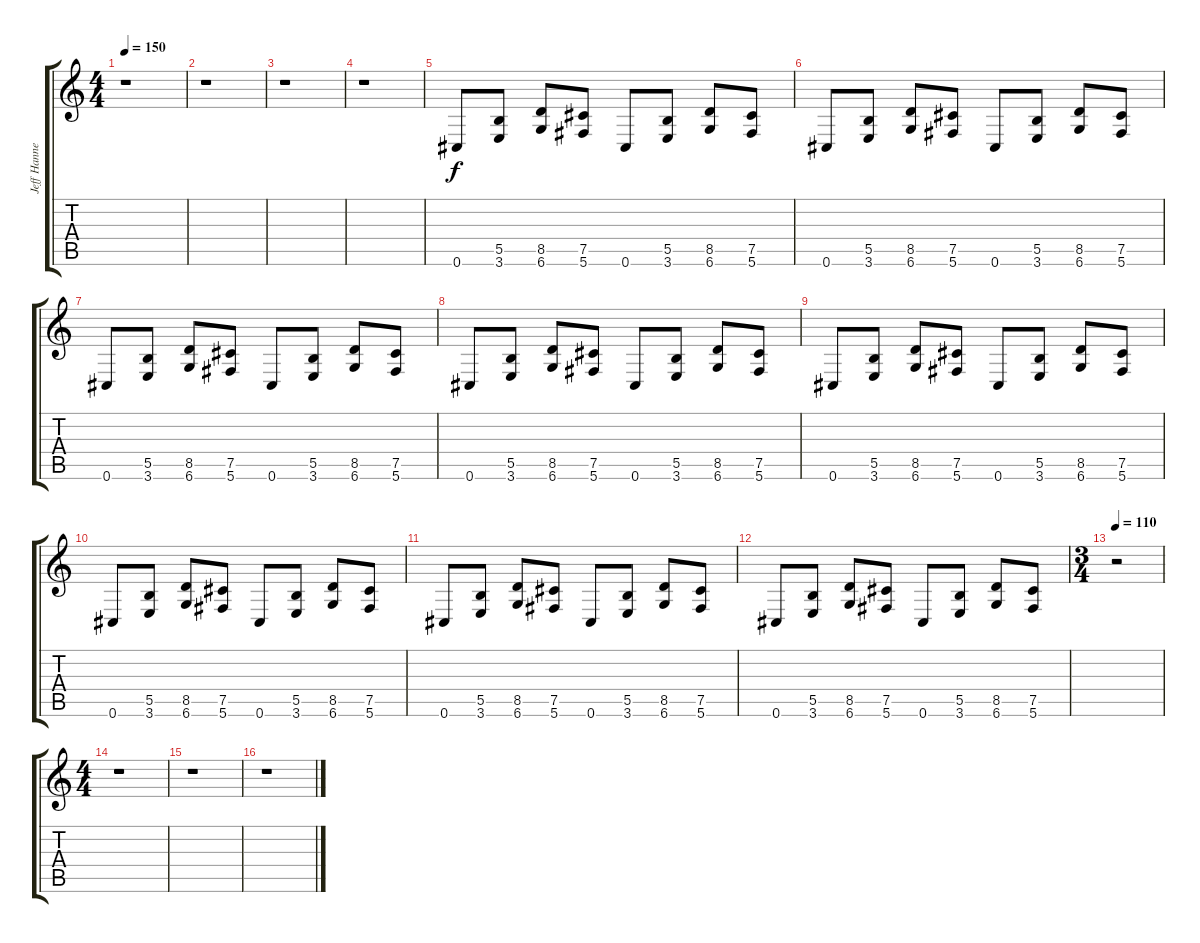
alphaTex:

\track ("Jeff Hannemann" "Jeff Hanne") {instrument distortionguitar}
\staff {score tabs}
\tuning (Db4 Ab3 E3 B2 Gb2 Db2) {hide}
\ts (4 4)
\tempo 150
\clef g2
\ks c
r.1{dy f} |
r.1 |
r.1 |
r.1 |
0.6.8 (5.5 3.6).8 (8.5 6.6).8 (7.5 5.6).8 0.6.8 (5.5 3.6).8 (8.5 6.6).8 (7.5 5.6).8 |
0.6.8 (5.5 3.6).8 (8.5 6.6).8 (7.5 5.6).8 0.6.8 (5.5 3.6).8 (8.5 6.6).8 (7.5 5.6).8 |
0.6.8 (5.5 3.6).8 (8.5 6.6).8 (7.5 5.6).8 0.6.8 (5.5 3.6).8 (8.5 6.6).8 (7.5 5.6).8 |
0.6.8 (5.5 3.6).8 (8.5 6.6).8 (7.5 5.6).8 0.6.8 (5.5 3.6).8 (8.5 6.6).8 (7.5 5.6).8 |
0.6.8 (5.5 3.6).8 (8.5 6.6).8 (7.5 5.6).8 0.6.8 (5.5 3.6).8 (8.5 6.6).8 (7.5 5.6).8 |
0.6.8 (5.5 3.6).8 (8.5 6.6).8 (7.5 5.6).8 0.6.8 (5.5 3.6).8 (8.5 6.6).8 (7.5 5.6).8 |
0.6.8 (5.5 3.6).8 (8.5 6.6).8 (7.5 5.6).8 0.6.8 (5.5 3.6).8 (8.5 6.6).8 (7.5 5.6).8 |
0.6.8 (5.5 3.6).8 (8.5 6.6).8 (7.5 5.6).8 0.6.8 (5.5 3.6).8 (8.5 6.6).8 (7.5 5.6).8 |
\ts (3 4)
\tempo 110
r.2 |
\ts (4 4)
r.1 |
r.1 |
r.1
